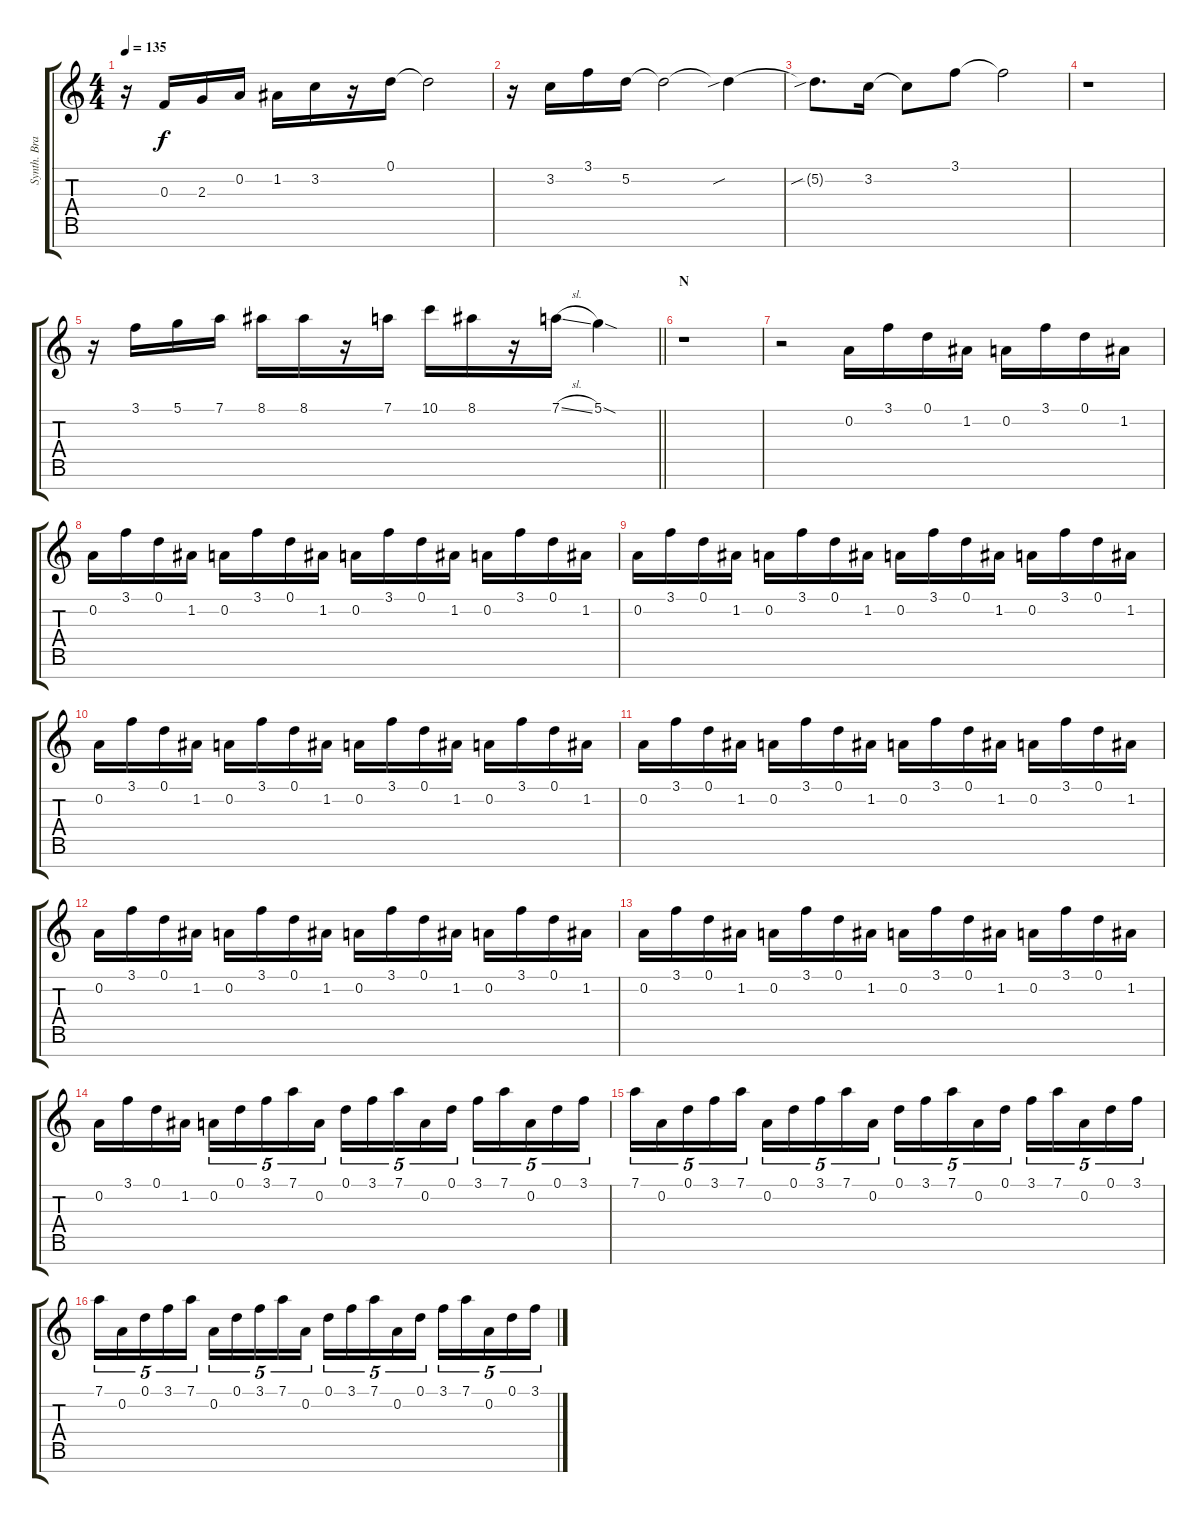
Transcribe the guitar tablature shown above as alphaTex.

\track ("Synth. Brass" "Synth. Bra") {instrument synthbrass1}
\staff {score tabs}
\tuning (D5 A4 F4 C4 G3 D3 A2) {hide}
\ts (4 4)
\tempo 135
\clef g2
\ks c
r.16{dy f} 0.3.16 2.3.16 0.2.16 1.2.16 3.2.16 r.16 0.1.16 0.1{t}.2 |
r.16 3.2.16 3.1.16 5.2.16 5.2{t}.2 5.2{sib t}.4 |
5.2{sib t}.8{d} 3.2.16 3.2{t}.8 3.1.8 3.1{t}.2 |
r.1 |
\barLineRight lightlight
r.16 3.1.16 5.1.16 7.1.16 8.1.16 8.1.16 r.16 7.1.16 10.1.16 8.1.16 r.16 7.1{sl}.16 5.1{sod}.4 |
\section ("" "N")
r.1 |
r.2 0.2.16 3.1.16 0.1.16 1.2.16 0.2.16 3.1.16 0.1.16 1.2.16 |
0.2.16 3.1.16 0.1.16 1.2.16 0.2.16 3.1.16 0.1.16 1.2.16 0.2.16 3.1.16 0.1.16 1.2.16 0.2.16 3.1.16 0.1.16 1.2.16 |
0.2.16 3.1.16 0.1.16 1.2.16 0.2.16 3.1.16 0.1.16 1.2.16 0.2.16 3.1.16 0.1.16 1.2.16 0.2.16 3.1.16 0.1.16 1.2.16 |
0.2.16 3.1.16 0.1.16 1.2.16 0.2.16 3.1.16 0.1.16 1.2.16 0.2.16 3.1.16 0.1.16 1.2.16 0.2.16 3.1.16 0.1.16 1.2.16 |
0.2.16 3.1.16 0.1.16 1.2.16 0.2.16 3.1.16 0.1.16 1.2.16 0.2.16 3.1.16 0.1.16 1.2.16 0.2.16 3.1.16 0.1.16 1.2.16 |
0.2.16 3.1.16 0.1.16 1.2.16 0.2.16 3.1.16 0.1.16 1.2.16 0.2.16 3.1.16 0.1.16 1.2.16 0.2.16 3.1.16 0.1.16 1.2.16 |
0.2.16 3.1.16 0.1.16 1.2.16 0.2.16 3.1.16 0.1.16 1.2.16 0.2.16 3.1.16 0.1.16 1.2.16 0.2.16 3.1.16 0.1.16 1.2.16 |
0.2.16 3.1.16 0.1.16 1.2.16 0.2.16{tu (5 4)} 0.1.16{tu (5 4)} 3.1.16{tu (5 4)} 7.1.16{tu (5 4)} 0.2.16{tu (5 4)} 0.1.16{tu (5 4)} 3.1.16{tu (5 4)} 7.1.16{tu (5 4)} 0.2.16{tu (5 4)} 0.1.16{tu (5 4)} 3.1.16{tu (5 4)} 7.1.16{tu (5 4)} 0.2.16{tu (5 4)} 0.1.16{tu (5 4)} 3.1.16{tu (5 4)} |
7.1.16{tu (5 4)} 0.2.16{tu (5 4)} 0.1.16{tu (5 4)} 3.1.16{tu (5 4)} 7.1.16{tu (5 4)} 0.2.16{tu (5 4)} 0.1.16{tu (5 4)} 3.1.16{tu (5 4)} 7.1.16{tu (5 4)} 0.2.16{tu (5 4)} 0.1.16{tu (5 4)} 3.1.16{tu (5 4)} 7.1.16{tu (5 4)} 0.2.16{tu (5 4)} 0.1.16{tu (5 4)} 3.1.16{tu (5 4)} 7.1.16{tu (5 4)} 0.2.16{tu (5 4)} 0.1.16{tu (5 4)} 3.1.16{tu (5 4)} |
7.1.16{tu (5 4)} 0.2.16{tu (5 4)} 0.1.16{tu (5 4)} 3.1.16{tu (5 4)} 7.1.16{tu (5 4)} 0.2.16{tu (5 4)} 0.1.16{tu (5 4)} 3.1.16{tu (5 4)} 7.1.16{tu (5 4)} 0.2.16{tu (5 4)} 0.1.16{tu (5 4)} 3.1.16{tu (5 4)} 7.1.16{tu (5 4)} 0.2.16{tu (5 4)} 0.1.16{tu (5 4)} 3.1.16{tu (5 4)} 7.1.16{tu (5 4)} 0.2.16{tu (5 4)} 0.1.16{tu (5 4)} 3.1.16{tu (5 4)}
